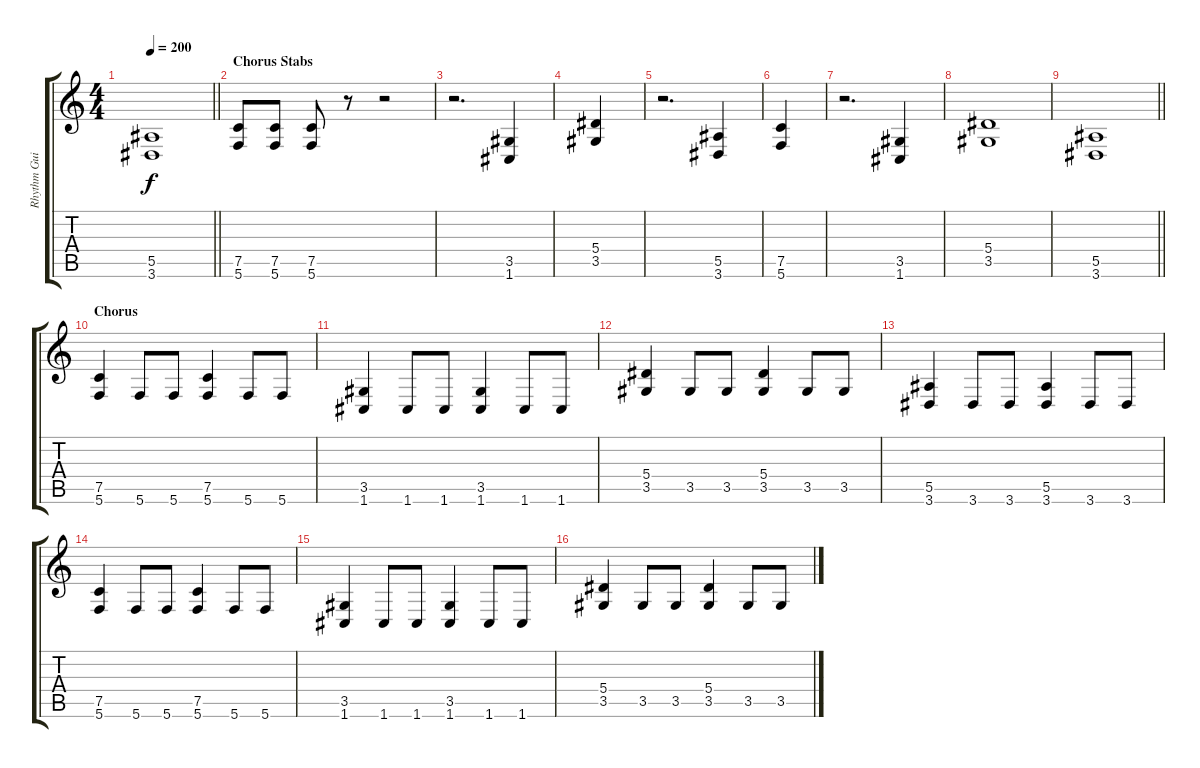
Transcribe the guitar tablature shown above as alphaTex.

\track ("Rhythm Guitar" "Rhythm Gui") {instrument distortionguitar}
\staff {score tabs}
\tuning (C4 G3 Eb3 Bb2 F2 C2) {hide}
\ts (4 4)
\tempo 200
\clef g2
\barLineRight lightlight
\ks c
(5.5 3.6).1{dy f} |
\section ("" "Chorus Stabs")
(7.5 5.6).8 (7.5 5.6).8 (7.5 5.6).8 r.8 r.2 |
r.2{d} (3.5 1.6).4 |
(5.4 3.5).4 |
r.2{d} (5.5 3.6).4 |
(7.5 5.6).4 |
r.2{d} (3.5 1.6).4 |
(5.4 3.5).1 |
\barLineRight lightlight
(5.5 3.6).1 |
\section ("" "Chorus")
(7.5 5.6).4 5.6.8 5.6.8 (7.5 5.6).4 5.6.8 5.6.8 |
(3.5 1.6).4 1.6.8 1.6.8 (3.5 1.6).4 1.6.8 1.6.8 |
(5.4 3.5).4 3.5.8 3.5.8 (5.4 3.5).4 3.5.8 3.5.8 |
(5.5 3.6).4 3.6.8 3.6.8 (5.5 3.6).4 3.6.8 3.6.8 |
(7.5 5.6).4 5.6.8 5.6.8 (7.5 5.6).4 5.6.8 5.6.8 |
(3.5 1.6).4 1.6.8 1.6.8 (3.5 1.6).4 1.6.8 1.6.8 |
(5.4 3.5).4 3.5.8 3.5.8 (5.4 3.5).4 3.5.8 3.5.8
